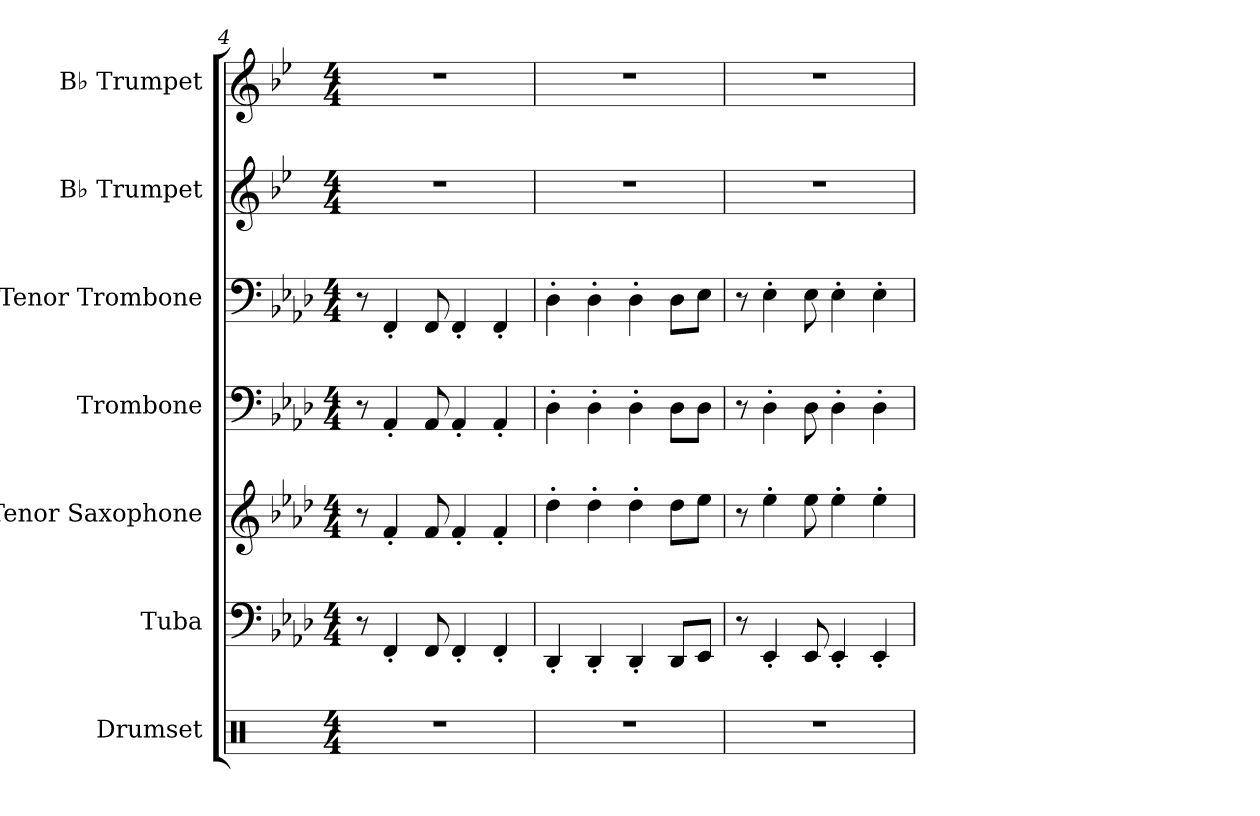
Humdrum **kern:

**kern	**kern	**kern	**kern	**kern	**kern	**kern
*part7	*part6	*part5	*part4	*part3	*part2	*part1
*staff7	*staff6	*staff5	*staff4	*staff3	*staff2	*staff1
*I"Drumset	*I"Tuba	*I"Tenor Saxophone	*I"Trombone	*I"Tenor Trombone	*I"B♭ Trumpet	*I"B♭ Trumpet
*I'Drs.	*I'Tba.	*I'T. Sax.	*I'Tbn.	*I'T. Tbn.	*I'B♭ Tpt.	*I'B♭ Tpt.
*clefX	*clefF4	*clefG2	*clefF4	*clefF4	*clefG2	*clefG2
*	*	*ITrd8c14	*	*	*ITrd1c2	*ITrd1c2
*k[]	*k[b-e-a-d-]	*k[b-e-a-d-]	*k[b-e-a-d-]	*k[b-e-a-d-]	*k[b-e-a-d-]	*k[b-e-a-d-]
*M4/4	*M4/4	*M4/4	*M4/4	*M4/4	*M4/4	*M4/4
=4	=4	=4	=4	=4	=4	=4
1r	8r	8r	8r	8r	1r	1r
.	4FF'/	4F'/	4AA-'/	4FF'/	.	.
.	8FF/	8F/	8AA-/	8FF/	.	.
.	4FF'/	4F'/	4AA-'/	4FF'/	.	.
.	4FF'/	4F'/	4AA-'/	4FF'/	.	.
=5	=5	=5	=5	=5	=5	=5
1r	4DD-'/	4d-'\	4D-'\	4D-'\	1r	1r
.	4DD-'/	4d-'\	4D-'\	4D-'\	.	.
.	4DD-'/	4d-'\	4D-'\	4D-'\	.	.
.	8DD-/L	8d-\L	8D-\L	8D-\L	.	.
.	8EE-/J	8e-\J	8D-\J	8E-\J	.	.
=6	=6	=6	=6	=6	=6	=6
1r	8r	8r	8r	8r	1r	1r
.	4EE-'/	4e-'\	4D-'\	4E-'\	.	.
.	8EE-/	8e-\	8D-\	8E-\	.	.
.	4EE-'/	4e-'\	4D-'\	4E-'\	.	.
.	4EE-'/	4e-'\	4D-'\	4E-'\	.	.
=	=	=	=	=	=	=
*-	*-	*-	*-	*-	*-	*-
